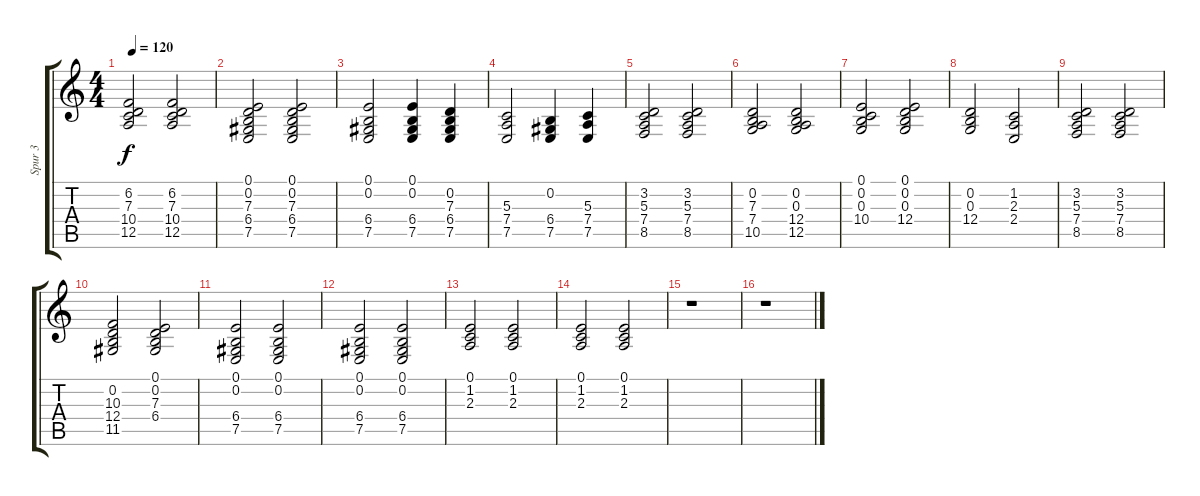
\track ("Spur 3" "Spur 3") {instrument acousticgrandpiano}
\staff {score tabs}
\tuning (E4 B3 G3 D3 A2 E2) {hide}
\ts (4 4)
\tempo 120
\clef g2
\ks c
(6.2 7.3 10.4 12.5).2{dy f} (6.2 7.3 10.4 12.5).2 |
(0.1 0.2 7.3 6.4 7.5).2 (0.1 0.2 7.3 6.4 7.5).2 |
(0.1 0.2 6.4 7.5).2 (0.1 0.2 6.4 7.5).4 (0.2 7.3 6.4 7.5).4 |
(5.3 7.4 7.5).2 (0.2 6.4 7.5).4 (5.3 7.4 7.5).4 |
(3.2 5.3 7.4 8.5).2 (3.2 5.3 7.4 8.5).2 |
(0.2 7.3 7.4 10.5).2 (0.2 0.3 12.4 12.5).2 |
(0.1 0.2 0.3 10.4).2 (0.1 0.2 0.3 12.4).2 |
(0.2 0.3 12.4).2 (1.2 2.3 2.4).2 |
(3.2 5.3 7.4 8.5).2 (3.2 5.3 7.4 8.5).2 |
(0.2 10.3 12.4 11.5).2 (0.1 0.2 7.3 6.4).2 |
(0.1 0.2 6.4 7.5).2 (0.1 0.2 6.4 7.5).2 |
(0.1 0.2 6.4 7.5).2 (0.1 0.2 6.4 7.5).2 |
(0.1 1.2 2.3).2 (0.1 1.2 2.3).2 |
(0.1 1.2 2.3).2 (0.1 1.2 2.3).2 |
r.1 |
r.1
